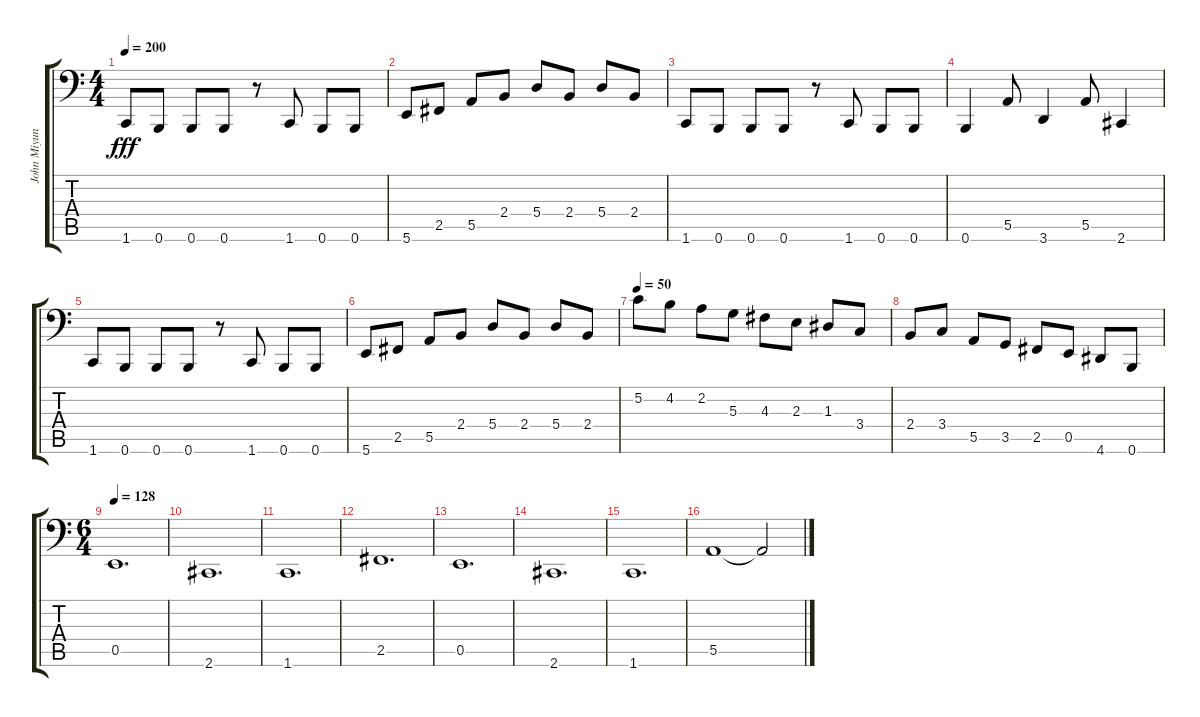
\track ("John Miyung" "John Miyun") {instrument electricbassfinger}
\staff {score tabs}
\tuning (C3 G2 D2 A1 E1 B0) {hide}
\ts (4 4)
\tempo 200
\clef f4
\ks c
1.6.8{dy fff} 0.6.8 0.6.8 0.6.8 r.8 1.6.8 0.6.8 0.6.8 |
5.6.8 2.5.8 5.5.8 2.4.8 5.4.8 2.4.8 5.4.8 2.4.8 |
1.6.8 0.6.8 0.6.8 0.6.8 r.8 1.6.8 0.6.8 0.6.8 |
0.6.4 5.5.8 3.6.4 5.5.8 2.6.4 |
1.6.8 0.6.8 0.6.8 0.6.8 r.8 1.6.8 0.6.8 0.6.8 |
5.6.8 2.5.8 5.5.8 2.4.8 5.4.8 2.4.8 5.4.8 2.4.8 |
\tempo 50
5.2.8 4.2.8 2.2.8 5.3.8 4.3.8 2.3.8 1.3.8 3.4.8 |
2.4.8 3.4.8 5.5.8 3.5.8 2.5.8 0.5.8 4.6.8 0.6.8 |
\ts (6 4)
\tempo 128
0.5.1{d} |
2.6.1{d} |
1.6.1{d} |
2.5.1{d} |
0.5.1{d} |
2.6.1{d} |
1.6.1{d} |
5.5.1 5.5{t}.2
